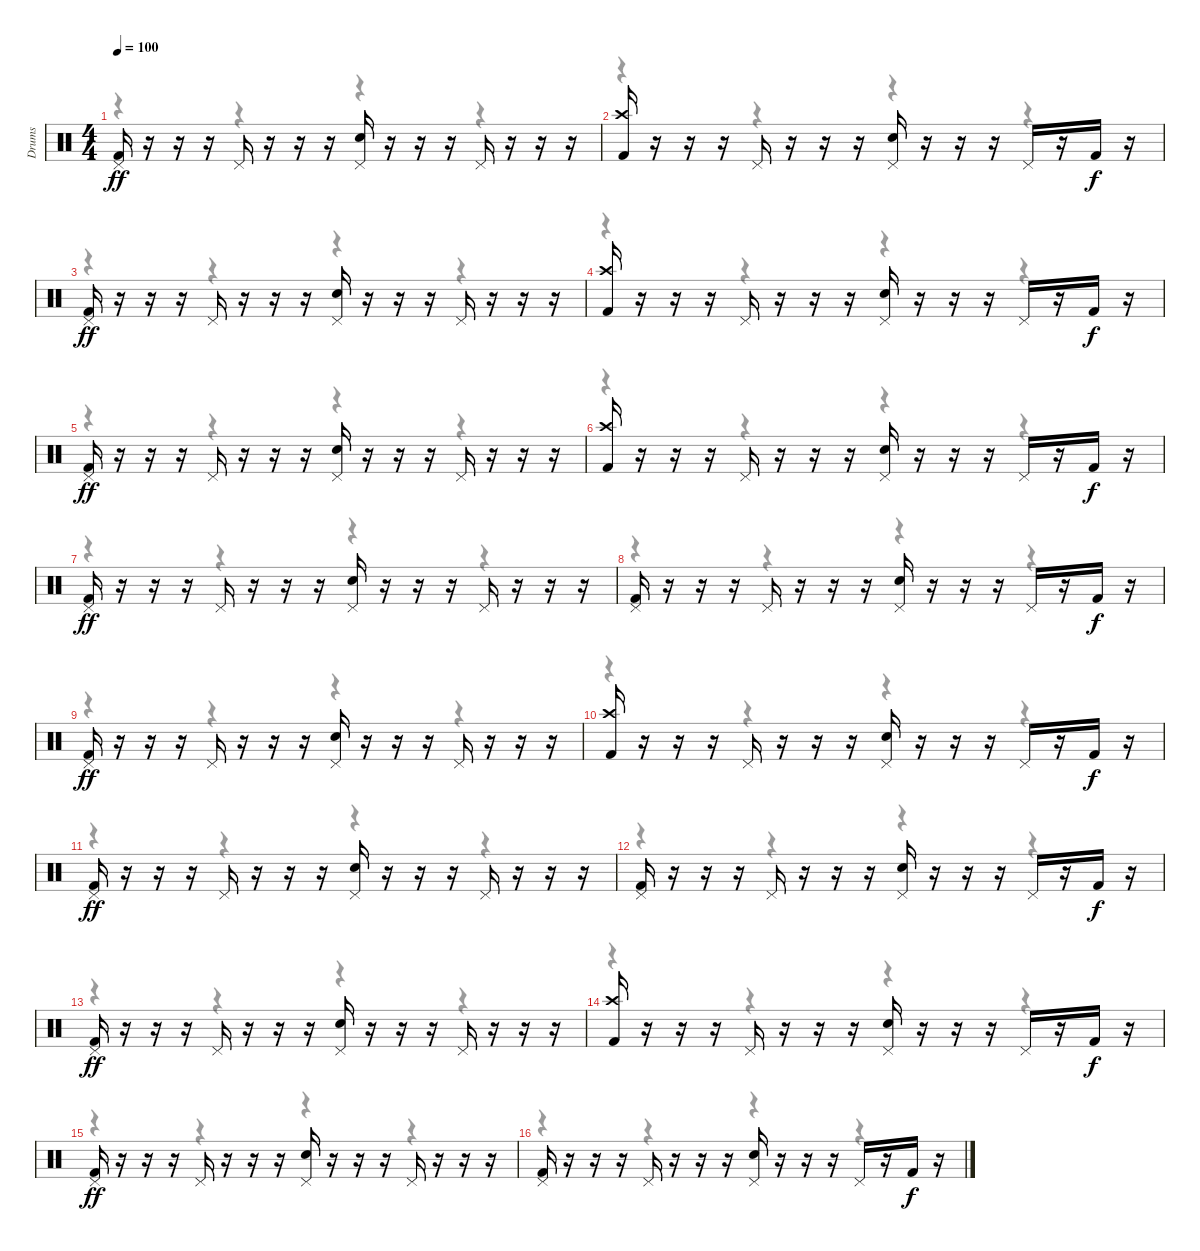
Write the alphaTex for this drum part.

\track ("Drums" "Drums") {instrument percussion}
\staff {score}
\articulation defaults
\voice
\ts (4 4)
\tempo 100
\clef neutral
\ks c
("Kick (hit) 2" "Pedal Hi-Hat (hit)").16{dy ff} r.16 r.16 r.16 "Pedal Hi-Hat (hit)".16 r.16 r.16 r.16 ("Snare (hit) 2" "Pedal Hi-Hat (hit)").16 r.16 r.16 r.16 "Pedal Hi-Hat (hit)".16 r.16 r.16 r.16 |
("Kick (hit) 2" "Crash high (hit)").16 r.16 r.16 r.16 "Pedal Hi-Hat (hit)".16 r.16 r.16 r.16 ("Snare (hit) 2" "Pedal Hi-Hat (hit)").16 r.16 r.16 r.16 "Pedal Hi-Hat (hit)".16 r.16 "Kick (hit) 2".16{dy f} r.16 |
("Kick (hit) 2" "Pedal Hi-Hat (hit)").16{dy ff} r.16 r.16 r.16 "Pedal Hi-Hat (hit)".16 r.16 r.16 r.16 ("Snare (hit) 2" "Pedal Hi-Hat (hit)").16 r.16 r.16 r.16 "Pedal Hi-Hat (hit)".16 r.16 r.16 r.16 |
("Kick (hit) 2" "Crash high (hit)").16 r.16 r.16 r.16 "Pedal Hi-Hat (hit)".16 r.16 r.16 r.16 ("Snare (hit) 2" "Pedal Hi-Hat (hit)").16 r.16 r.16 r.16 "Pedal Hi-Hat (hit)".16 r.16 "Kick (hit) 2".16{dy f} r.16 |
("Kick (hit) 2" "Pedal Hi-Hat (hit)").16{dy ff} r.16 r.16 r.16 "Pedal Hi-Hat (hit)".16 r.16 r.16 r.16 ("Snare (hit) 2" "Pedal Hi-Hat (hit)").16 r.16 r.16 r.16 "Pedal Hi-Hat (hit)".16 r.16 r.16 r.16 |
("Kick (hit) 2" "Crash high (hit)").16 r.16 r.16 r.16 "Pedal Hi-Hat (hit)".16 r.16 r.16 r.16 ("Snare (hit) 2" "Pedal Hi-Hat (hit)").16 r.16 r.16 r.16 "Pedal Hi-Hat (hit)".16 r.16 "Kick (hit) 2".16{dy f} r.16 |
("Kick (hit) 2" "Pedal Hi-Hat (hit)").16{dy ff} r.16 r.16 r.16 "Pedal Hi-Hat (hit)".16 r.16 r.16 r.16 ("Snare (hit) 2" "Pedal Hi-Hat (hit)").16 r.16 r.16 r.16 "Pedal Hi-Hat (hit)".16 r.16 r.16 r.16 |
("Kick (hit) 2" "Pedal Hi-Hat (hit)").16 r.16 r.16 r.16 "Pedal Hi-Hat (hit)".16 r.16 r.16 r.16 ("Snare (hit) 2" "Pedal Hi-Hat (hit)").16 r.16 r.16 r.16 "Pedal Hi-Hat (hit)".16 r.16 "Kick (hit) 2".16{dy f} r.16 |
("Kick (hit) 2" "Pedal Hi-Hat (hit)").16{dy ff} r.16 r.16 r.16 "Pedal Hi-Hat (hit)".16 r.16 r.16 r.16 ("Snare (hit) 2" "Pedal Hi-Hat (hit)").16 r.16 r.16 r.16 "Pedal Hi-Hat (hit)".16 r.16 r.16 r.16 |
("Kick (hit) 2" "Crash high (hit)").16 r.16 r.16 r.16 "Pedal Hi-Hat (hit)".16 r.16 r.16 r.16 ("Snare (hit) 2" "Pedal Hi-Hat (hit)").16 r.16 r.16 r.16 "Pedal Hi-Hat (hit)".16 r.16 "Kick (hit) 2".16{dy f} r.16 |
("Kick (hit) 2" "Pedal Hi-Hat (hit)").16{dy ff} r.16 r.16 r.16 "Pedal Hi-Hat (hit)".16 r.16 r.16 r.16 ("Snare (hit) 2" "Pedal Hi-Hat (hit)").16 r.16 r.16 r.16 "Pedal Hi-Hat (hit)".16 r.16 r.16 r.16 |
("Kick (hit) 2" "Pedal Hi-Hat (hit)").16 r.16 r.16 r.16 "Pedal Hi-Hat (hit)".16 r.16 r.16 r.16 ("Snare (hit) 2" "Pedal Hi-Hat (hit)").16 r.16 r.16 r.16 "Pedal Hi-Hat (hit)".16 r.16 "Kick (hit) 2".16{dy f} r.16 |
("Kick (hit) 2" "Pedal Hi-Hat (hit)").16{dy ff} r.16 r.16 r.16 "Pedal Hi-Hat (hit)".16 r.16 r.16 r.16 ("Snare (hit) 2" "Pedal Hi-Hat (hit)").16 r.16 r.16 r.16 "Pedal Hi-Hat (hit)".16 r.16 r.16 r.16 |
("Kick (hit) 2" "Crash high (hit)").16 r.16 r.16 r.16 "Pedal Hi-Hat (hit)".16 r.16 r.16 r.16 ("Snare (hit) 2" "Pedal Hi-Hat (hit)").16 r.16 r.16 r.16 "Pedal Hi-Hat (hit)".16 r.16 "Kick (hit) 2".16{dy f} r.16 |
("Kick (hit) 2" "Pedal Hi-Hat (hit)").16{dy ff} r.16 r.16 r.16 "Pedal Hi-Hat (hit)".16 r.16 r.16 r.16 ("Snare (hit) 2" "Pedal Hi-Hat (hit)").16 r.16 r.16 r.16 "Pedal Hi-Hat (hit)".16 r.16 r.16 r.16 |
("Kick (hit) 2" "Pedal Hi-Hat (hit)").16 r.16 r.16 r.16 "Pedal Hi-Hat (hit)".16 r.16 r.16 r.16 ("Snare (hit) 2" "Pedal Hi-Hat (hit)").16 r.16 r.16 r.16 "Pedal Hi-Hat (hit)".16 r.16 "Kick (hit) 2".16{dy f} r.16
\voice
\clef neutral
\ottava regular
\simile none
\ks c
r.4{dy f} r.4 r.4 r.4 |
r.4 r.4 r.4 r.4 |
r.4 r.4 r.4 r.4 |
r.4 r.4 r.4 r.4 |
r.4 r.4 r.4 r.4 |
r.4 r.4 r.4 r.4 |
r.4 r.4 r.4 r.4 |
r.4 r.4 r.4 r.4 |
r.4 r.4 r.4 r.4 |
r.4 r.4 r.4 r.4 |
r.4 r.4 r.4 r.4 |
r.4 r.4 r.4 r.4 |
r.4 r.4 r.4 r.4 |
r.4 r.4 r.4 r.4 |
r.4 r.4 r.4 r.4 |
r.4 r.4 r.4 r.4
